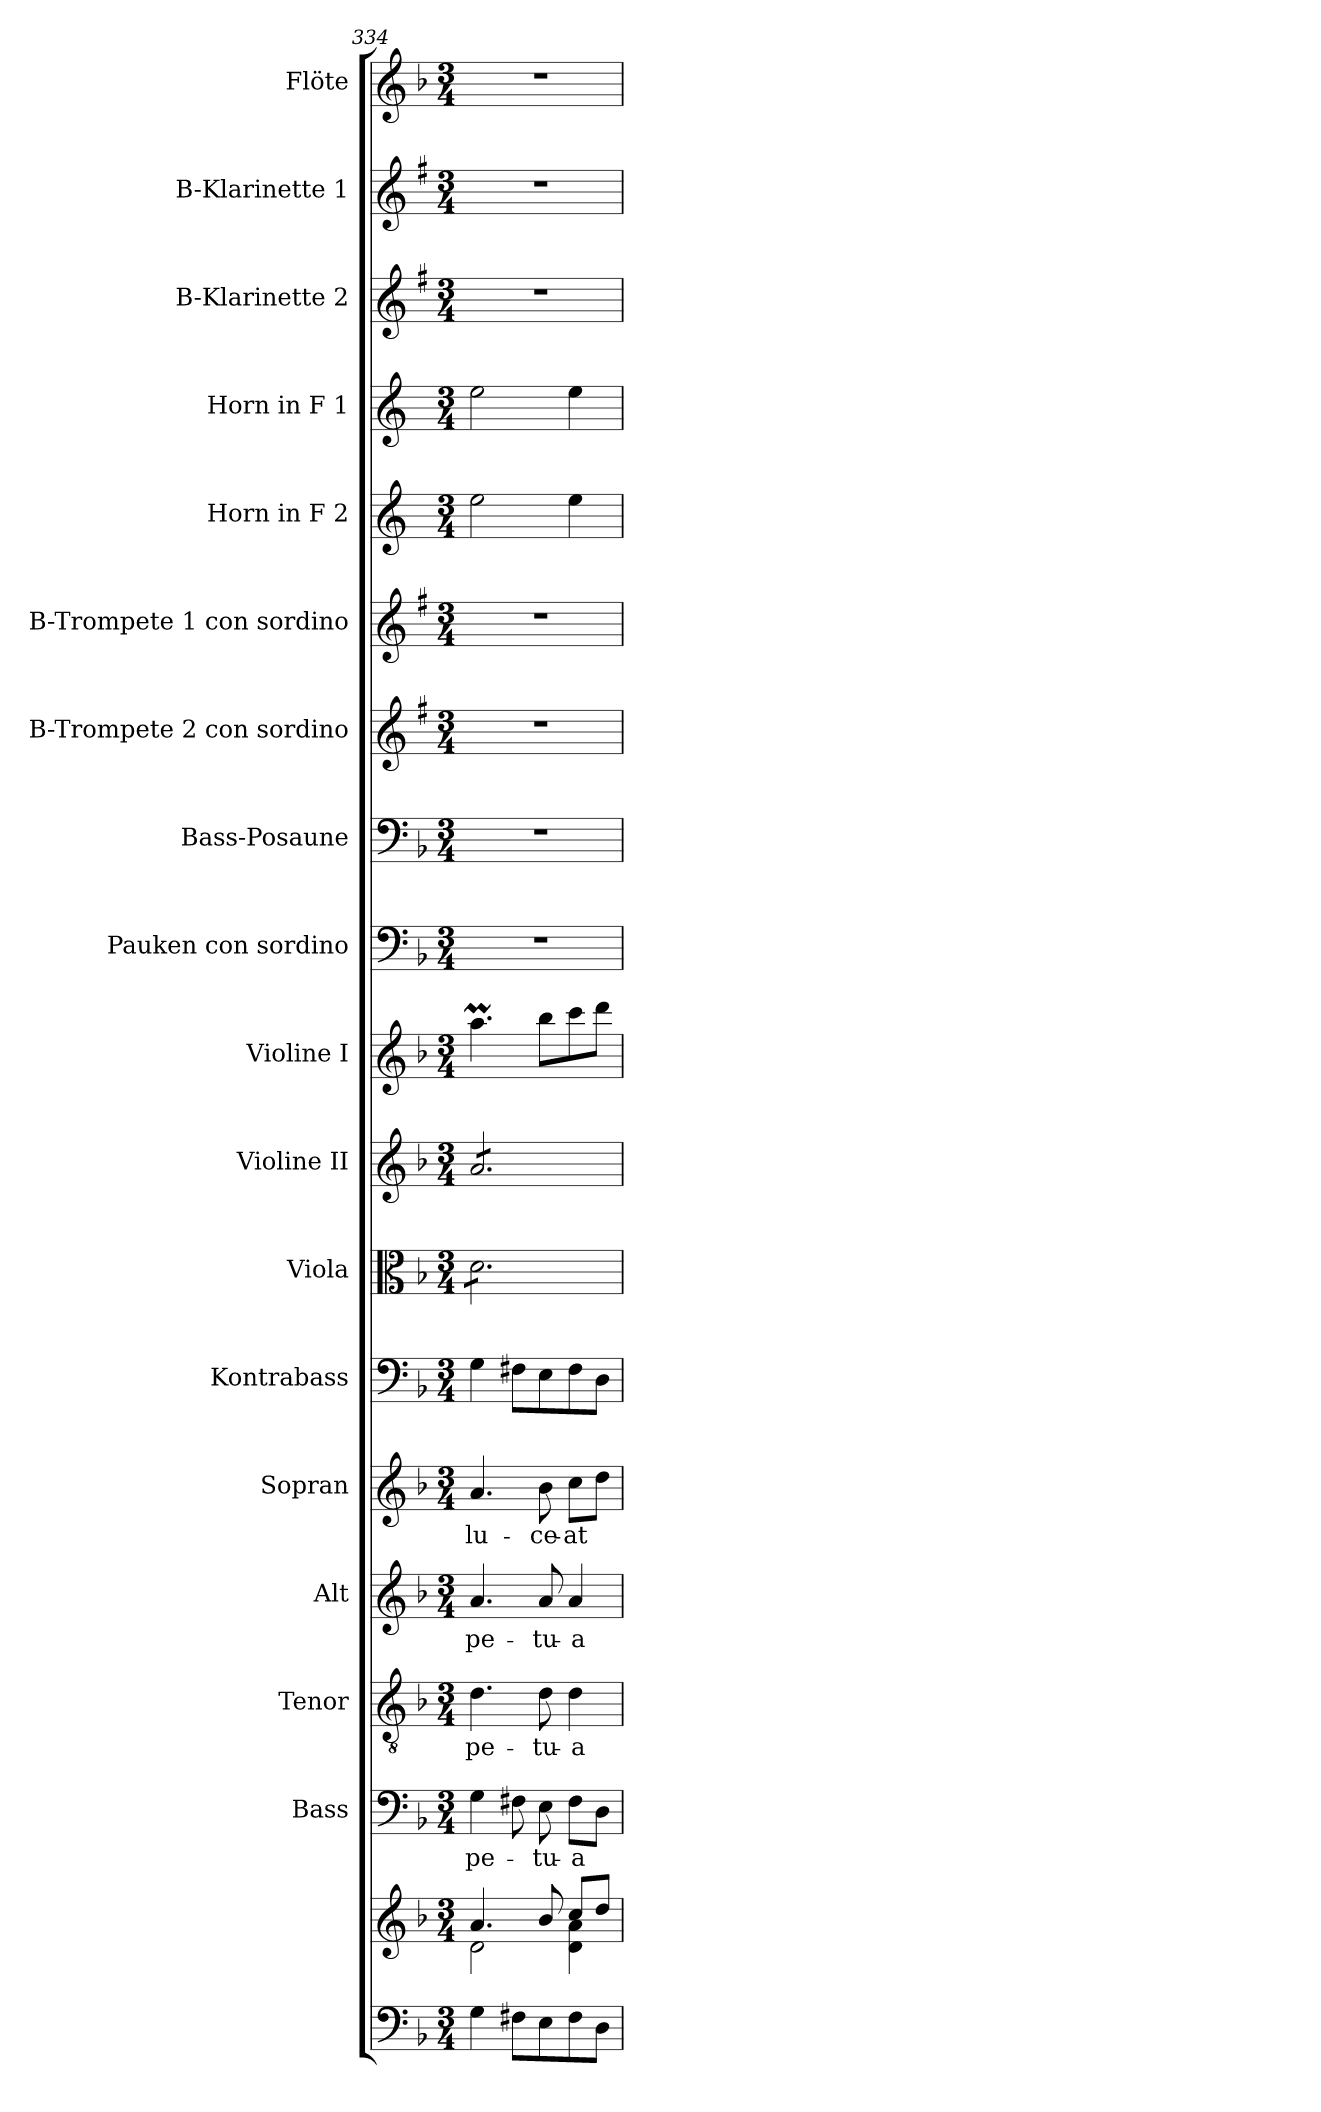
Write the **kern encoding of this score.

**kern	**kern	**kern	**text	**kern	**text	**kern	**text	**kern	**text	**kern	**kern	**kern	**kern	**kern	**kern	**kern	**kern	**kern	**kern	**kern	**kern	**kern
*part18	*part18	*part17	*part17	*part16	*part16	*part15	*part15	*part14	*part14	*part13	*part12	*part11	*part10	*part9	*part8	*part7	*part6	*part5	*part4	*part3	*part2	*part1
*staff19	*staff18	*staff17	*staff17	*staff16	*staff16	*staff15	*staff15	*staff14	*staff14	*staff13	*staff12	*staff11	*staff10	*staff9	*staff8	*staff7	*staff6	*staff5	*staff4	*staff3	*staff2	*staff1
*	*	*I"Bass	*	*I"Tenor	*	*I"Alt	*	*I"Sopran	*	*I"Kontrabass	*I"Viola	*I"Violine II	*I"Violine I	*I"Pauken con sordino	*I"Bass-Posaune	*I"B-Trompete 2 con sordino	*I"B-Trompete 1 con sordino	*I"Horn in F 2	*I"Horn in F 1	*I"B-Klarinette 2	*I"B-Klarinette 1	*I"Flöte
*	*	*I'B.	*	*I'T.	*	*I'A.	*	*I'S.	*	*I'Kb.	*I'Vla.	*I'Vl. II	*I'Vl. I	*I'Pk.	*I'B. Pos.	*I'B Trp. 2	*I'B Trp. 1	*	*	*I'B Kl. 2	*I'B Kl. 1	*I'Fl.
*clefF4	*clefG2	*clefF4	*	*clefGv2	*	*clefG2	*	*clefG2	*	*clefF4	*clefC3	*clefG2	*clefG2	*clefF4	*clefF4	*clefG2	*clefG2	*clefG2	*clefG2	*clefG2	*clefG2	*clefG2
*	*	*	*	*	*	*	*	*	*	*ITrd7c12	*	*	*	*	*	*ITrd1c2	*ITrd1c2	*ITrd4c7	*ITrd4c7	*ITrd1c2	*ITrd1c2	*
*k[b-]	*k[b-]	*k[b-]	*	*k[b-]	*	*k[b-]	*	*k[b-]	*	*k[b-]	*k[b-]	*k[b-]	*k[b-]	*k[b-]	*k[b-]	*k[b-]	*k[b-]	*k[b-]	*k[b-]	*k[b-]	*k[b-]	*k[b-]
*F:	*F:	*F:	*	*F:	*	*F:	*	*F:	*	*F:	*F:	*F:	*F:	*F:	*F:	*F:	*F:	*F:	*F:	*F:	*F:	*F:
*M3/4	*M3/4	*M3/4	*	*M3/4	*	*M3/4	*	*M3/4	*	*M3/4	*M3/4	*M3/4	*M3/4	*M3/4	*M3/4	*M3/4	*M3/4	*M3/4	*M3/4	*M3/4	*M3/4	*M3/4
=334	=334	=334	=334	=334	=334	=334	=334	=334	=334	=334	=334	=334	=334	=334	=334	=334	=334	=334	=334	=334	=334	=334
*	*^	*	*	*	*	*	*	*	*	*	*	*	*	*	*	*	*	*	*	*	*	*
!	!	!	!	!LO:LY:b	!	!LO:LY:b	!	!LO:LY:b	!	!LO:LY:b	!	!	!	!	!	!	!	!	!	!	!	!	!
*	*	*	*	*	*	*	*	*	*	*	*	*tremolo	*	*	*	*	*	*	*	*	*	*	*
*	*	*	*	*	*	*	*	*	*	*	*	*	*tremolo	*	*	*	*	*	*	*	*	*	*
4G\	4.a/	2d\	4G\	-pe-	4.d\	-pe-	4.a/	-pe-	4.a/	lu-	4GG\	8d\L	8a/L	4.aam\	2.r	2.r	2.r	2.r	2a\	2a\	2.r	2.r	2.r
.	.	.	.	.	.	.	.	.	.	.	.	8d\	8a/	.	.	.	.	.	.	.	.	.	.
8F#X\L	.	.	8F#X\	.	.	.	.	.	.	.	8FF#X\L	8d\	8a/	.	.	.	.	.	.	.	.	.	.
!	!	!	!	!LO:LY:b	!	!LO:LY:b	!	!LO:LY:b	!	!LO:LY:b	!	!	!	!	!	!	!	!	!	!	!	!	!
8E\	8b-/	.	8E\	-tu-	8d\	-tu-	8a/	-tu-	8b-\	-ce-	8EE\	8d\	8a/	8bb-\L	.	.	.	.	.	.	.	.	.
!	!	!	!	!LO:LY:b	!	!LO:LY:b	!	!LO:LY:b	!	!LO:LY:b	!	!	!	!	!	!	!	!	!	!	!	!	!
8F#\	8cc/L	4d\ 4a\	8F#\L	-a	4d\	-a	4a/	-a	8cc\L	-at	8FF#\	8d\	8a/	8ccc\	.	.	.	.	4a\	4a\	.	.	.
8D\J	8dd/J	.	8D\J	.	.	.	.	.	8dd\J	.	8DD\J	8d\J	8a/J	8ddd\J	.	.	.	.	.	.	.	.	.
*	*	*	*	*	*	*	*	*	*	*	*	*	*Xtremolo	*	*	*	*	*	*	*	*	*	*
*	*	*	*	*	*	*	*	*	*	*	*	*Xtremolo	*	*	*	*	*	*	*	*	*	*	*
*	*v	*v	*	*	*	*	*	*	*	*	*	*	*	*	*	*	*	*	*	*	*	*	*
=	=	=	=	=	=	=	=	=	=	=	=	=	=	=	=	=	=	=	=	=	=	=
*-	*-	*-	*-	*-	*-	*-	*-	*-	*-	*-	*-	*-	*-	*-	*-	*-	*-	*-	*-	*-	*-	*-
